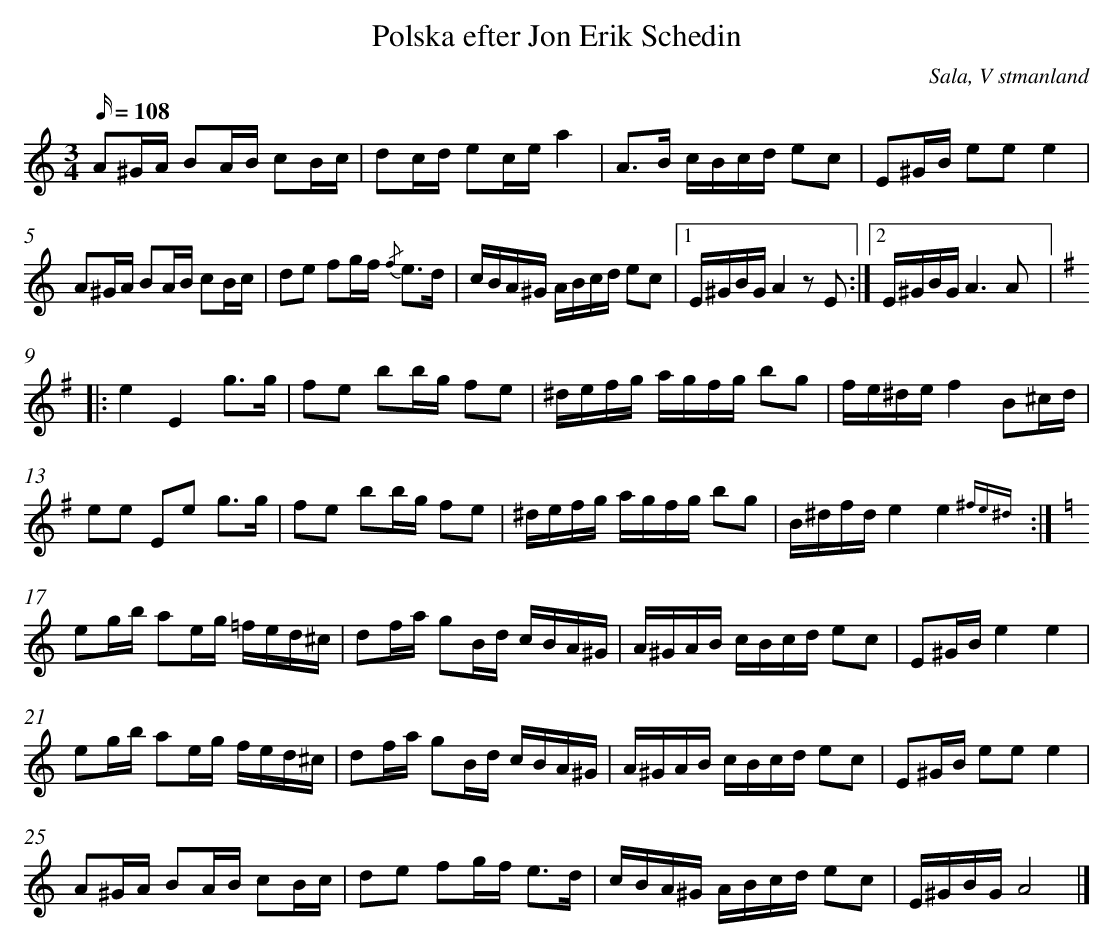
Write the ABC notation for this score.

X:1
T:Polska efter Jon Erik Schedin
O:Sala, V stmanland
L:1/16
M:3/4
Q:108
K:Am
A2^GA B2AB c2Bc | d2cd e2ce a4 | A2>B2 cBcd e2c2 | E2^GB e2e2 e4|
A2^GA B2AB c2Bc | d2e2 f2gf {/f}e2>d2 | cBA^G ABcd e2c2 |1 E^GBG A4 z2 E2 :|2 E^GBG A6 A2 |:
K:Em
e4 E4 g2>g2 | f2e2 b2bg f2e2 | ^defg agfg b2g2 | fe^de f4 B2^cd |
e2e2 E2e2 g2>g2 | f2e2 b2bg f2e2 | ^defg agfg b2g2 | B^dfd e4 e4 {^fe^d} :|
K:Am
e2gb a2eg =fed^c | d2fa g2Bd cBA^G | A^GAB cBcd e2c2 | E2^GB e4 e4 |
e2gb a2eg fed^c | d2fa g2Bd cBA^G | A^GAB cBcd e2c2 | E2^GB e2e2 e4 |
A2^GA B2AB c2Bc | d2e2 f2gf e2>d2 | cBA^G ABcd e2c2 | E^GBG A8 |]
